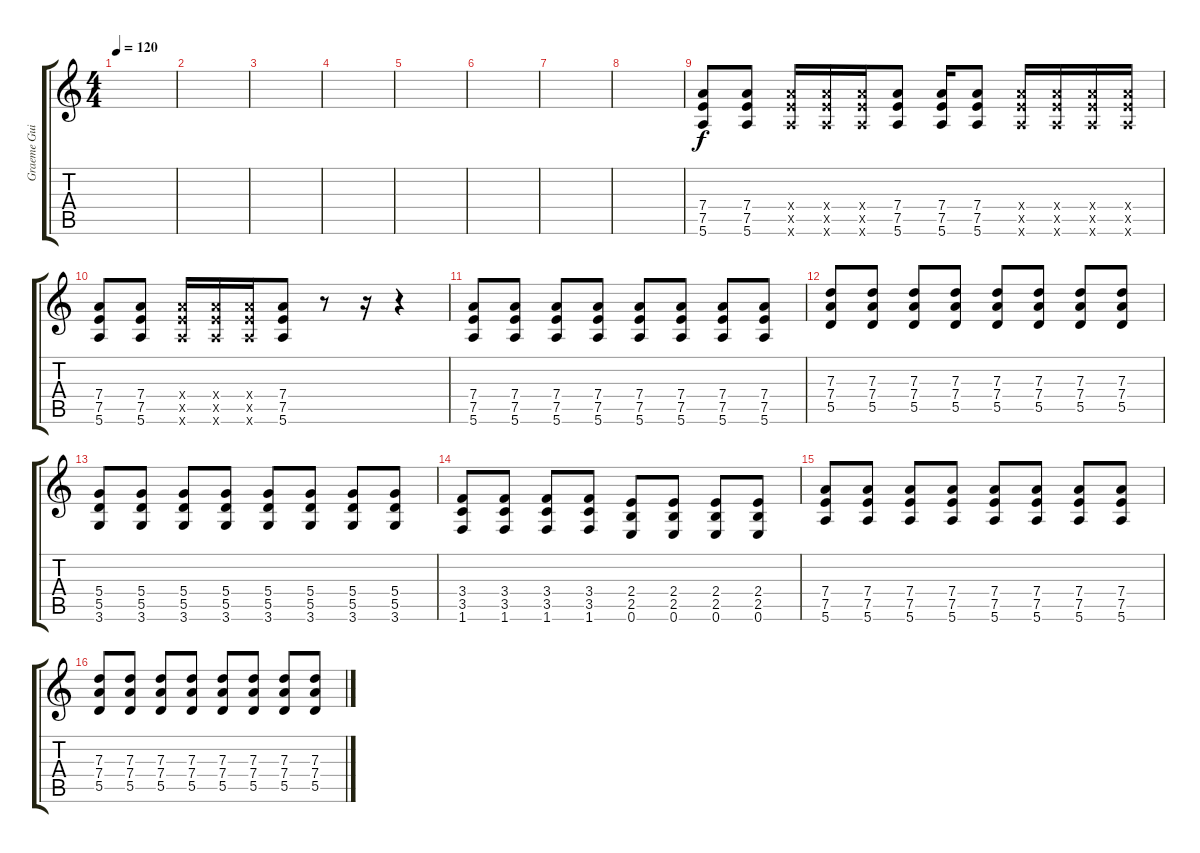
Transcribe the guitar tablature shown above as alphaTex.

\track ("Graeme Guitar" "Graeme Gui") {instrument distortionguitar}
\staff {score tabs}
\tuning (E4 B3 G3 D3 A2 E2) {hide}
\ts (4 4)
\tempo 120
\clef g2
\ks c
|
|
|
|
|
|
|
|
(7.4 7.5 5.6).8 (7.4 7.5 5.6).8 (7.4{x} 7.5{x} 5.6{x}).16 (7.4{x} 7.5{x} 5.6{x}).16 (7.4{x} 7.5{x} 5.6{x}).16 (7.4 7.5 5.6).8 (7.4 7.5 5.6).16 (7.4 7.5 5.6).8 (7.4{x} 7.5{x} 5.6{x}).16 (7.4{x} 7.5{x} 5.6{x}).16 (7.4{x} 7.5{x} 5.6{x}).16 (7.4{x} 7.5{x} 5.6{x}).16 |
(7.4 7.5 5.6).8 (7.4 7.5 5.6).8 (7.4{x} 7.5{x} 5.6{x}).16 (7.4{x} 7.5{x} 5.6{x}).16 (7.4{x} 7.5{x} 5.6{x}).16 (7.4 7.5 5.6).8 r.8 r.16 r.4 |
(7.4 7.5 5.6).8 (7.4 7.5 5.6).8 (7.4 7.5 5.6).8 (7.4 7.5 5.6).8 (7.4 7.5 5.6).8 (7.4 7.5 5.6).8 (7.4 7.5 5.6).8 (7.4 7.5 5.6).8 |
(7.3 7.4 5.5).8 (7.3 7.4 5.5).8 (7.3 7.4 5.5).8 (7.3 7.4 5.5).8 (7.3 7.4 5.5).8 (7.3 7.4 5.5).8 (7.3 7.4 5.5).8 (7.3 7.4 5.5).8 |
(5.4 5.5 3.6).8 (5.4 5.5 3.6).8 (5.4 5.5 3.6).8 (5.4 5.5 3.6).8 (5.4 5.5 3.6).8 (5.4 5.5 3.6).8 (5.4 5.5 3.6).8 (5.4 5.5 3.6).8 |
(3.4 3.5 1.6).8 (3.4 3.5 1.6).8 (3.4 3.5 1.6).8 (3.4 3.5 1.6).8 (2.4 2.5 0.6).8 (2.4 2.5 0.6).8 (2.4 2.5 0.6).8 (2.4 2.5 0.6).8 |
(7.4 7.5 5.6).8 (7.4 7.5 5.6).8 (7.4 7.5 5.6).8 (7.4 7.5 5.6).8 (7.4 7.5 5.6).8 (7.4 7.5 5.6).8 (7.4 7.5 5.6).8 (7.4 7.5 5.6).8 |
(7.3 7.4 5.5).8 (7.3 7.4 5.5).8 (7.3 7.4 5.5).8 (7.3 7.4 5.5).8 (7.3 7.4 5.5).8 (7.3 7.4 5.5).8 (7.3 7.4 5.5).8 (7.3 7.4 5.5).8
